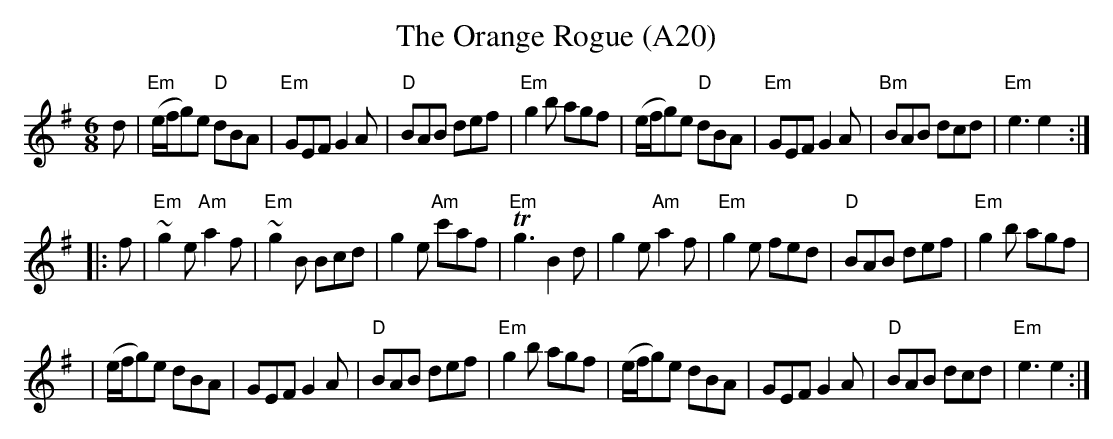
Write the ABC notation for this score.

X:1
T:The Orange Rogue (A20)
M:6/8
L:1/8
K:Em
d|"Em"(e/f/g)e "D"dBA|"Em"GEF G2A|"D"BAB def|"Em"g2b agf|\
(e/f/g)e "D"dBA|"Em"GEF G2A|"Bm"BAB dcd|"Em"e3 e2::
f|"Em"~g2e "Am"a2f|"Em"~g2B Bcd|g2e "Am"c'af|"Em"Tg3 B2d|\
g2e "Am"a2f|"Em"g2e fed|"D"BAB def|"Em"g2b agf|
|(e/f/g)e dBA|GEF G2A|"D"BAB def|"Em"g2b agf|\
(e/f/g)e dBA|GEF G2A|"D"BAB dcd|"Em"e3 e2:|
